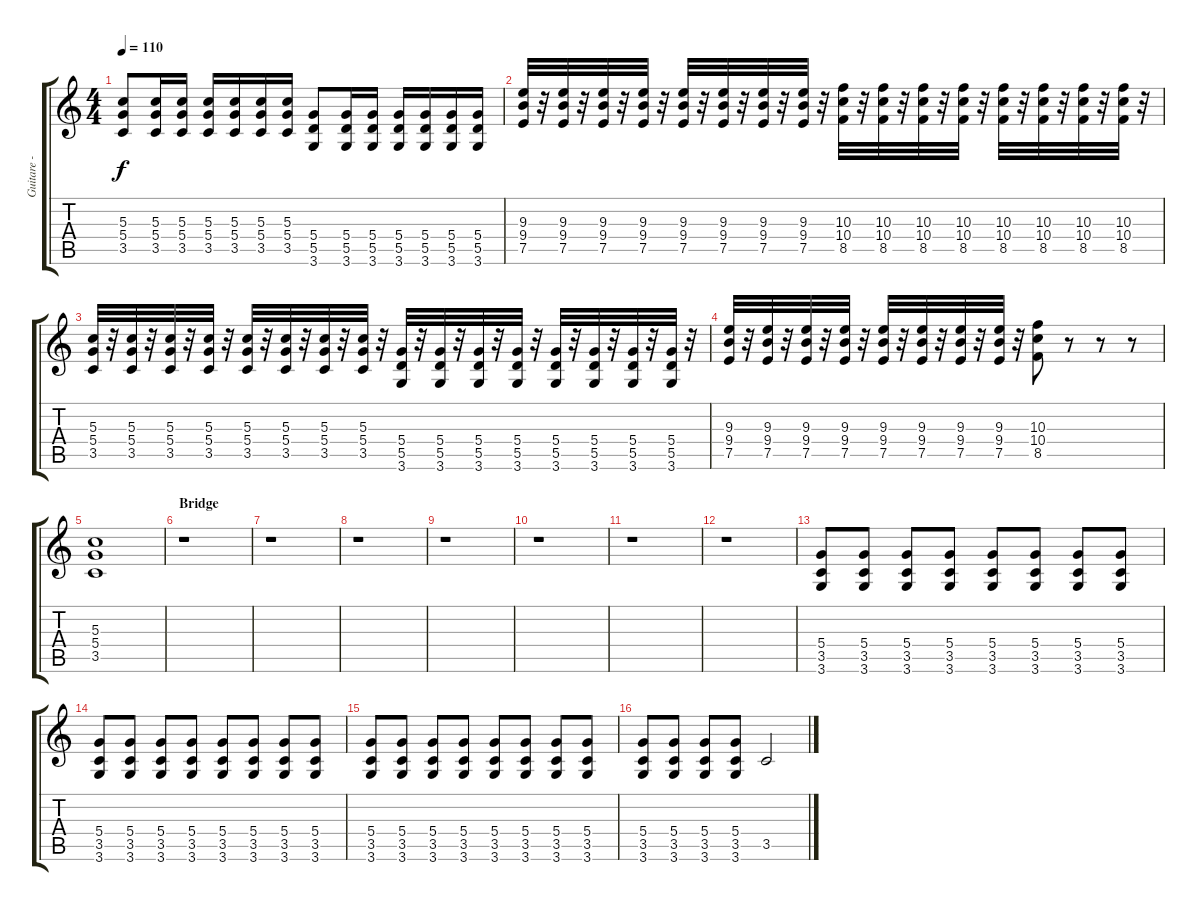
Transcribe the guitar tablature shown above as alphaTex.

\track ("Guitare - Tom DeLonge" "Guitare - ") {instrument distortionguitar}
\staff {score tabs}
\tuning (E4 B3 G3 D3 A2 E2) {hide}
\ts (4 4)
\tempo 110
\clef g2
\ks c
(5.3 5.4 3.5).8{dy f} (5.3 5.4 3.5).16 (5.3 5.4 3.5).16 (5.3 5.4 3.5).16 (5.3 5.4 3.5).16 (5.3 5.4 3.5).16 (5.3 5.4 3.5).16 (5.4 5.5 3.6).8 (5.4 5.5 3.6).16 (5.4 5.5 3.6).16 (5.4 5.5 3.6).16 (5.4 5.5 3.6).16 (5.4 5.5 3.6).16 (5.4 5.5 3.6).16 |
(9.3 9.4 7.5).32 r.32 (9.3 9.4 7.5).32 r.32 (9.3 9.4 7.5).32 r.32 (9.3 9.4 7.5).32 r.32 (9.3 9.4 7.5).32 r.32 (9.3 9.4 7.5).32 r.32 (9.3 9.4 7.5).32 r.32 (9.3 9.4 7.5).32 r.32 (10.3 10.4 8.5).32 r.32 (10.3 10.4 8.5).32 r.32 (10.3 10.4 8.5).32 r.32 (10.3 10.4 8.5).32 r.32 (10.3 10.4 8.5).32 r.32 (10.3 10.4 8.5).32 r.32 (10.3 10.4 8.5).32 r.32 (10.3 10.4 8.5).32 r.32 |
(5.3 5.4 3.5).32 r.32 (5.3 5.4 3.5).32 r.32 (5.3 5.4 3.5).32 r.32 (5.3 5.4 3.5).32 r.32 (5.3 5.4 3.5).32 r.32 (5.3 5.4 3.5).32 r.32 (5.3 5.4 3.5).32 r.32 (5.3 5.4 3.5).32 r.32 (5.4 5.5 3.6).32 r.32 (5.4 5.5 3.6).32 r.32 (5.4 5.5 3.6).32 r.32 (5.4 5.5 3.6).32 r.32 (5.4 5.5 3.6).32 r.32 (5.4 5.5 3.6).32 r.32 (5.4 5.5 3.6).32 r.32 (5.4 5.5 3.6).32 r.32 |
(9.3 9.4 7.5).32 r.32 (9.3 9.4 7.5).32 r.32 (9.3 9.4 7.5).32 r.32 (9.3 9.4 7.5).32 r.32 (9.3 9.4 7.5).32 r.32 (9.3 9.4 7.5).32 r.32 (9.3 9.4 7.5).32 r.32 (9.3 9.4 7.5).32 r.32 (10.3 10.4 8.5).8 r.8 r.8 r.8 |
(5.3 5.4 3.5).1 |
\section ("" "Bridge")
r.1 |
r.1 |
r.1 |
r.1 |
r.1 |
r.1 |
r.1 |
(5.4 3.5 3.6).8{volume 10 instrument electricguitarclean} (5.4 3.5 3.6).8 (5.4 3.5 3.6).8 (5.4 3.5 3.6).8 (5.4 3.5 3.6).8 (5.4 3.5 3.6).8 (5.4 3.5 3.6).8 (5.4 3.5 3.6).8 |
(5.4 3.5 3.6).8 (5.4 3.5 3.6).8 (5.4 3.5 3.6).8 (5.4 3.5 3.6).8 (5.4 3.5 3.6).8 (5.4 3.5 3.6).8 (5.4 3.5 3.6).8 (5.4 3.5 3.6).8 |
(5.4 3.5 3.6).8 (5.4 3.5 3.6).8 (5.4 3.5 3.6).8 (5.4 3.5 3.6).8 (5.4 3.5 3.6).8 (5.4 3.5 3.6).8 (5.4 3.5 3.6).8 (5.4 3.5 3.6).8 |
(5.4 3.5 3.6).8 (5.4 3.5 3.6).8 (5.4 3.5 3.6).8 (5.4 3.5 3.6).8 3.5.2{volume 16 instrument distortionguitar}
